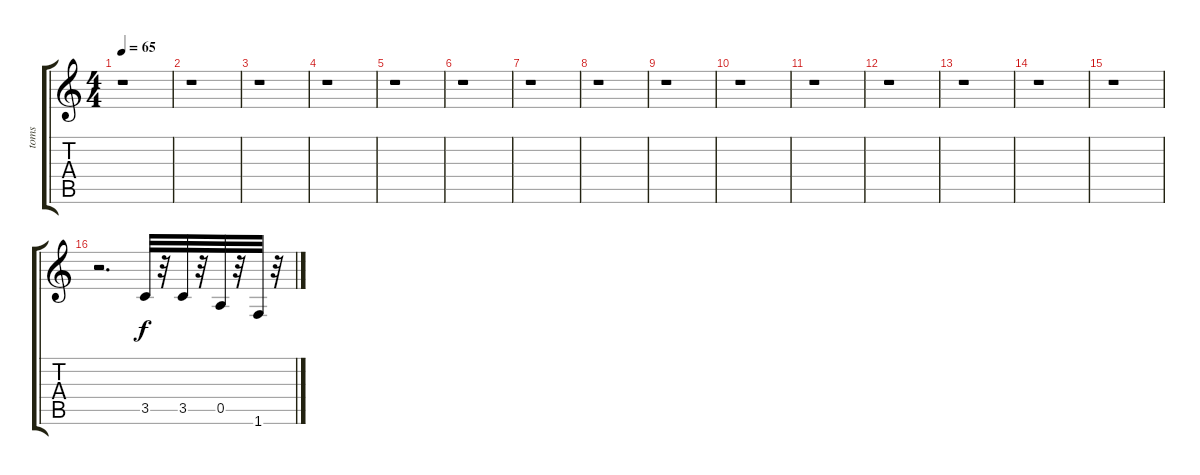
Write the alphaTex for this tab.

\track ("toms" "toms") {instrument acousticguitarnylon}
\staff {score tabs}
\tuning (E4 B3 G3 D3 A2 E2) {hide}
\ts (4 4)
\tempo 65
\clef g2
\ks c
r.1{dy f instrument acousticguitarnylon} |
r.1 |
r.1 |
r.1 |
r.1 |
r.1 |
r.1 |
r.1 |
r.1 |
r.1 |
r.1 |
r.1 |
r.1 |
r.1 |
r.1 |
r.2{d} 3.5.32 r.32 3.5.32 r.32 0.5.32 r.32 1.6.32 r.32
